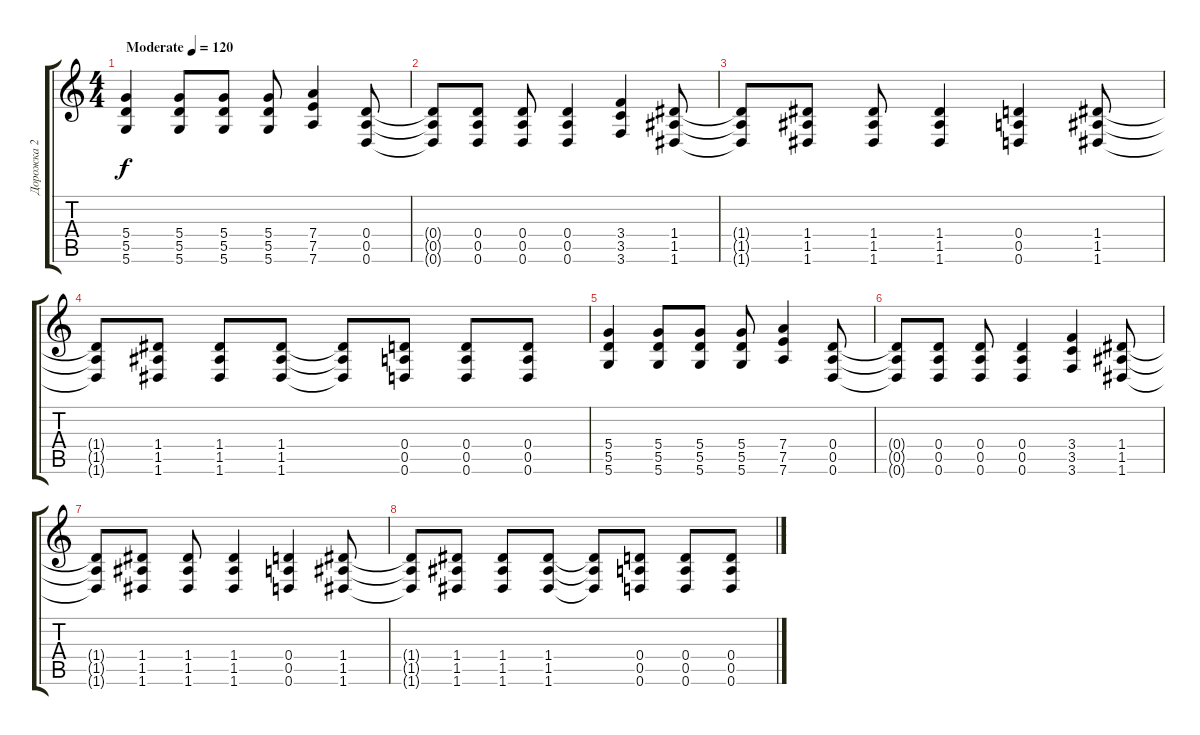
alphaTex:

\track ("Дорожка 2" "Дорожка 2") {instrument distortionguitar}
\staff {score tabs}
\tuning (E4 B3 G3 D3 A2 D2) {hide}
\ts (4 4)
\tempo (120 "Moderate")
\clef g2
\ks c
(5.4 5.5 5.6).4{dy f instrument distortionguitar} (5.4 5.5 5.6).8 (5.4 5.5 5.6).8 (5.4 5.5 5.6).8 (7.4 7.5 7.6).4 (0.4 0.5 0.6).8 |
(0.4{t} 0.5{t} 0.6{t}).8 (0.4 0.5 0.6).8 (0.4 0.5 0.6).8 (0.4 0.5 0.6).4 (3.4 3.5 3.6).4 (1.4 1.5 1.6).8 |
(1.4{t} 1.5{t} 1.6{t}).8 (1.4 1.5 1.6).8 (1.4 1.5 1.6).8 (1.4 1.5 1.6).4 (0.4 0.5 0.6).4 (1.4 1.5 1.6).8 |
(1.4{t} 1.5{t} 1.6{t}).8 (1.4 1.5 1.6).8 (1.4 1.5 1.6).8 (1.4 1.5 1.6).8 (1.4{t} 1.5{t} 1.6{t}).8 (0.4 0.5 0.6).8 (0.4 0.5 0.6).8 (0.4 0.5 0.6).8 |
(5.4 5.5 5.6).4 (5.4 5.5 5.6).8 (5.4 5.5 5.6).8 (5.4 5.5 5.6).8 (7.4 7.5 7.6).4 (0.4 0.5 0.6).8 |
(0.4{t} 0.5{t} 0.6{t}).8 (0.4 0.5 0.6).8 (0.4 0.5 0.6).8 (0.4 0.5 0.6).4 (3.4 3.5 3.6).4 (1.4 1.5 1.6).8 |
(1.4{t} 1.5{t} 1.6{t}).8 (1.4 1.5 1.6).8 (1.4 1.5 1.6).8 (1.4 1.5 1.6).4 (0.4 0.5 0.6).4 (1.4 1.5 1.6).8 |
(1.4{t} 1.5{t} 1.6{t}).8 (1.4 1.5 1.6).8 (1.4 1.5 1.6).8 (1.4 1.5 1.6).8 (1.4{t} 1.5{t} 1.6{t}).8 (0.4 0.5 0.6).8 (0.4 0.5 0.6).8 (0.4 0.5 0.6).8
